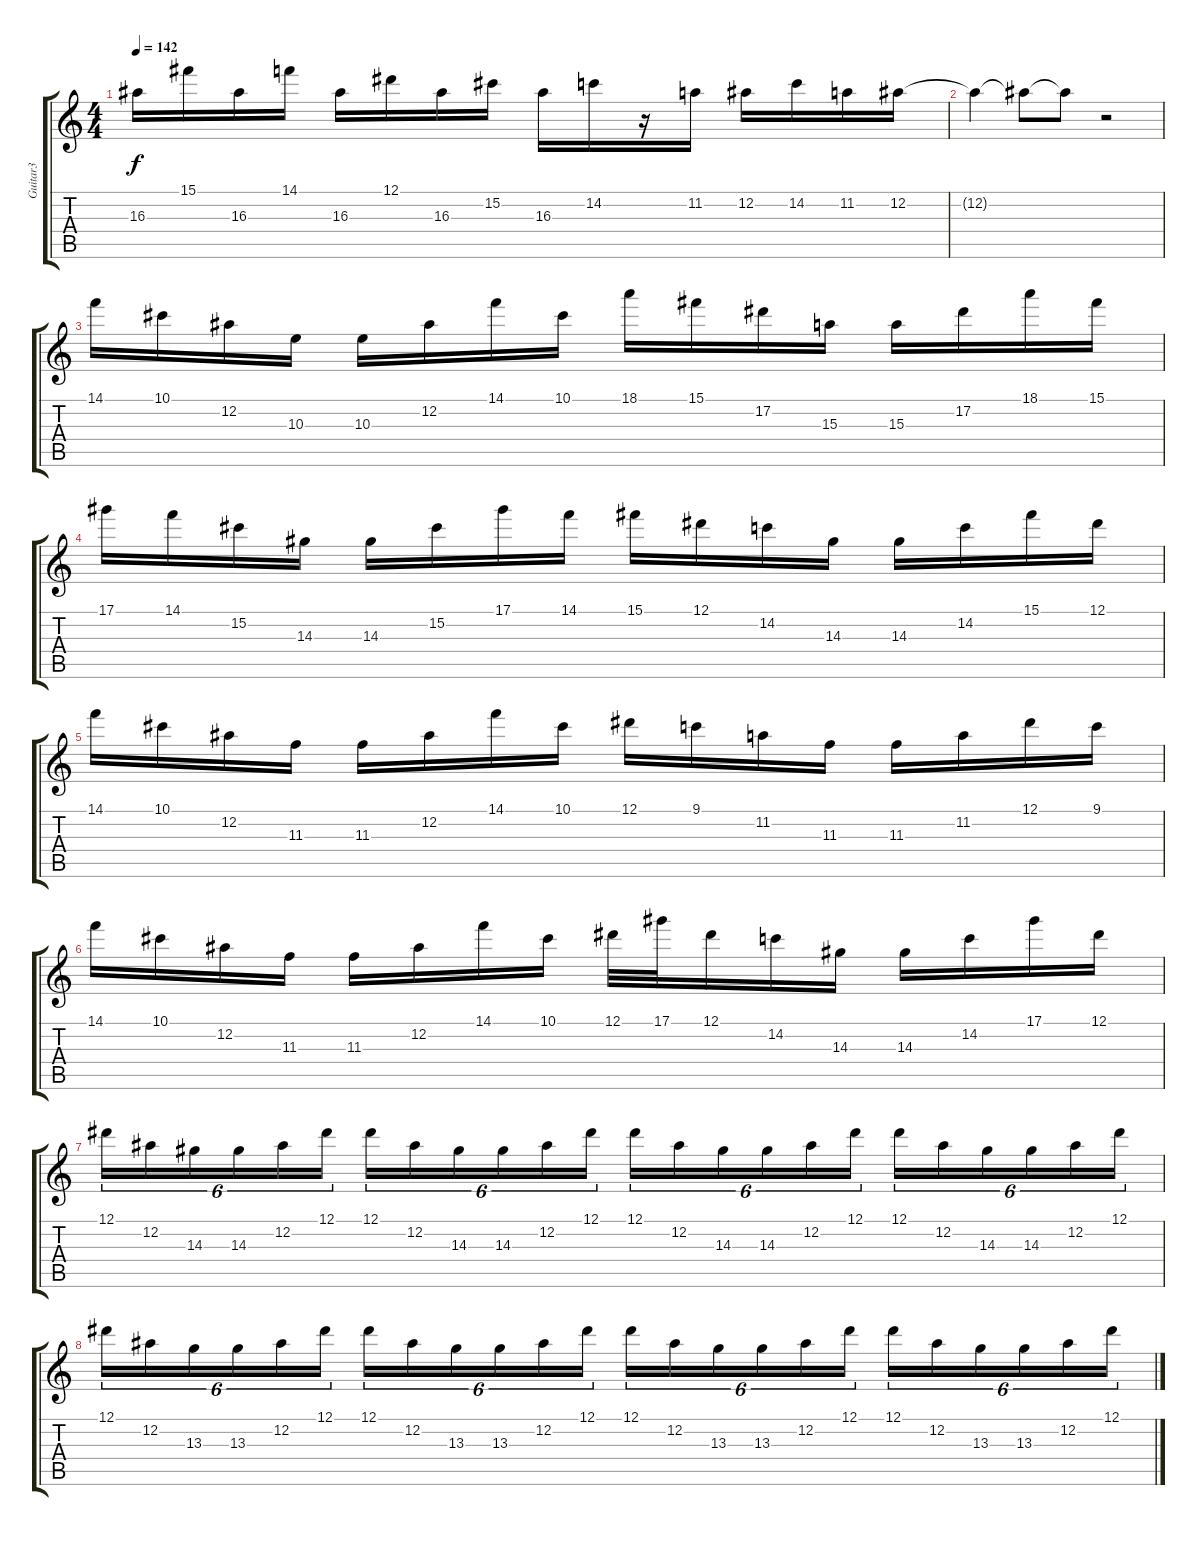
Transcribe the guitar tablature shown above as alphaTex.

\track ("Guitar3" "Guitar3") {instrument distortionguitar}
\staff {score tabs}
\tuning (Eb4 Bb3 Gb3 Db3 Ab2 Eb2) {hide}
\ts (4 4)
\tempo 142
\clef g2
\ks c
16.3.16{dy f} 15.1.16 16.3.16 14.1.16 16.3.16 12.1.16 16.3.16 15.2.16 16.3.16 14.2.16 r.16 11.2.16 12.2.16 14.2.16 11.2.16 12.2.16 |
12.2{t}.4 12.2{t}.8 12.2{t}.8 r.2 |
14.1.16 10.1.16 12.2.16 10.3.16 10.3.16 12.2.16 14.1.16 10.1.16 18.1.16 15.1.16 17.2.16 15.3.16 15.3.16 17.2.16 18.1.16 15.1.16 |
17.1.16 14.1.16 15.2.16 14.3.16 14.3.16 15.2.16 17.1.16 14.1.16 15.1.16 12.1.16 14.2.16 14.3.16 14.3.16 14.2.16 15.1.16 12.1.16 |
14.1.16 10.1.16 12.2.16 11.3.16 11.3.16 12.2.16 14.1.16 10.1.16 12.1.16 9.1.16 11.2.16 11.3.16 11.3.16 11.2.16 12.1.16 9.1.16 |
14.1.16 10.1.16 12.2.16 11.3.16 11.3.16 12.2.16 14.1.16 10.1.16 12.1.32 17.1.32 12.1.16 14.2.16 14.3.16 14.3.16 14.2.16 17.1.16 12.1.16 |
12.1.16{tu (6 4)} 12.2.16{tu (6 4)} 14.3.16{tu (6 4)} 14.3.16{tu (6 4)} 12.2.16{tu (6 4)} 12.1.16{tu (6 4)} 12.1.16{tu (6 4)} 12.2.16{tu (6 4)} 14.3.16{tu (6 4)} 14.3.16{tu (6 4)} 12.2.16{tu (6 4)} 12.1.16{tu (6 4)} 12.1.16{tu (6 4)} 12.2.16{tu (6 4)} 14.3.16{tu (6 4)} 14.3.16{tu (6 4)} 12.2.16{tu (6 4)} 12.1.16{tu (6 4)} 12.1.16{tu (6 4)} 12.2.16{tu (6 4)} 14.3.16{tu (6 4)} 14.3.16{tu (6 4)} 12.2.16{tu (6 4)} 12.1.16{tu (6 4)} |
12.1.16{tu (6 4)} 12.2.16{tu (6 4)} 13.3.16{tu (6 4)} 13.3.16{tu (6 4)} 12.2.16{tu (6 4)} 12.1.16{tu (6 4)} 12.1.16{tu (6 4)} 12.2.16{tu (6 4)} 13.3.16{tu (6 4)} 13.3.16{tu (6 4)} 12.2.16{tu (6 4)} 12.1.16{tu (6 4)} 12.1.16{tu (6 4)} 12.2.16{tu (6 4)} 13.3.16{tu (6 4)} 13.3.16{tu (6 4)} 12.2.16{tu (6 4)} 12.1.16{tu (6 4)} 12.1.16{tu (6 4)} 12.2.16{tu (6 4)} 13.3.16{tu (6 4)} 13.3.16{tu (6 4)} 12.2.16{tu (6 4)} 12.1.16{tu (6 4)}
